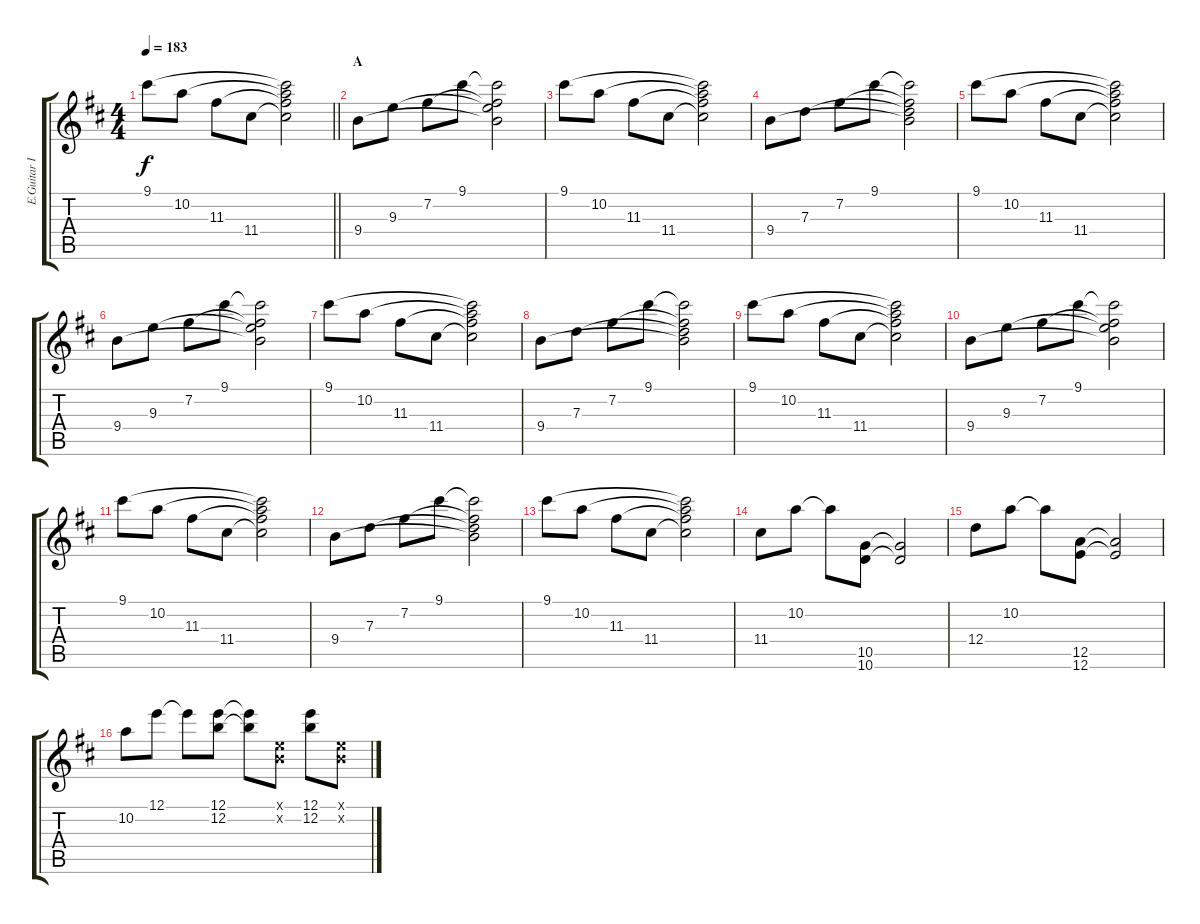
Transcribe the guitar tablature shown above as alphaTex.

\track ("" "E.Guitar I") {instrument overdrivenguitar}
\staff {score tabs}
\tuning (E4 B3 G3 D3 A2 E2) {hide}
\ts (4 4)
\tempo 183
\clef g2
\barLineRight lightlight
\ks d
9.1.8{dy f} 10.2.8 11.3.8 11.4.8 (9.1{t} 10.2{t} 11.3{t} 11.4{t}).2 |
\section ("" "A")
9.4.8 9.3.8 7.2.8 9.1.8 (9.1{t} 7.2{t} 9.3{t} 9.4{t}).2 |
9.1.8 10.2.8 11.3.8 11.4.8 (9.1{t} 10.2{t} 11.3{t} 11.4{t}).2 |
9.4.8 7.3.8 7.2.8 9.1.8 (9.1{t} 7.2{t} 7.3{t} 9.4{t}).2 |
9.1.8 10.2.8 11.3.8 11.4.8 (9.1{t} 10.2{t} 11.3{t} 11.4{t}).2 |
9.4.8 9.3.8 7.2.8 9.1.8 (9.1{t} 7.2{t} 9.3{t} 9.4{t}).2 |
9.1.8 10.2.8 11.3.8 11.4.8 (9.1{t} 10.2{t} 11.3{t} 11.4{t}).2 |
9.4.8 7.3.8 7.2.8 9.1.8 (9.1{t} 7.2{t} 7.3{t} 9.4{t}).2 |
9.1.8 10.2.8 11.3.8 11.4.8 (9.1{t} 10.2{t} 11.3{t} 11.4{t}).2 |
9.4.8 9.3.8 7.2.8 9.1.8 (9.1{t} 7.2{t} 9.3{t} 9.4{t}).2 |
9.1.8 10.2.8 11.3.8 11.4.8 (9.1{t} 10.2{t} 11.3{t} 11.4{t}).2 |
9.4.8 7.3.8 7.2.8 9.1.8 (9.1{t} 7.2{t} 7.3{t} 9.4{t}).2 |
9.1.8 10.2.8 11.3.8 11.4.8 (9.1{t} 10.2{t} 11.3{t} 11.4{t}).2 |
11.4.8 10.2.8 10.2{t}.8 (10.5 10.6).8 (10.5{t} 10.6{t}).2 |
12.4.8 10.2.8 10.2{t}.8 (12.5 12.6).8 (12.5{t} 12.6{t}).2 |
10.2.8 12.1.8 12.1{t}.8 (12.1 12.2).8 (12.1{t} 12.2{t}).8 (0.1{x} 0.2{x}).8 (12.1 12.2).8 (0.1{x} 0.2{x}).8
